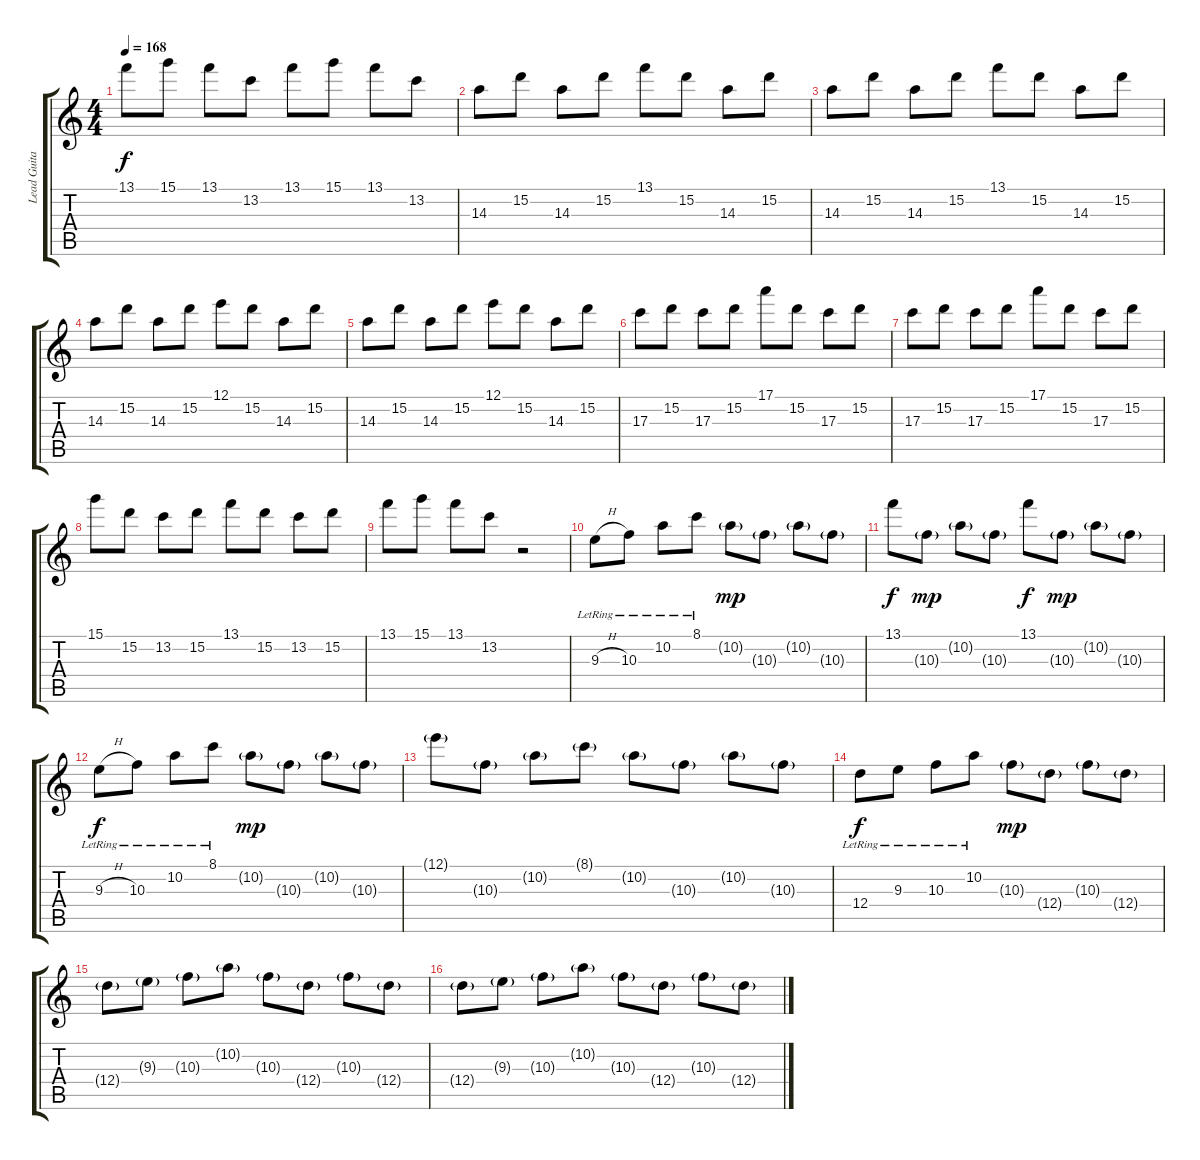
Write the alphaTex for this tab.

\track ("Lead Guitar" "Lead Guita") {instrument distortionguitar}
\staff {score tabs}
\tuning (E4 B3 G3 D3 A2 D2) {hide}
\ts (4 4)
\tempo 168
\clef g2
\ks c
13.1.8{dy f} 15.1.8 13.1.8 13.2.8 13.1.8 15.1.8 13.1.8 13.2.8 |
14.3.8 15.2.8 14.3.8 15.2.8 13.1.8 15.2.8 14.3.8 15.2.8 |
14.3.8 15.2.8 14.3.8 15.2.8 13.1.8 15.2.8 14.3.8 15.2.8 |
14.3.8 15.2.8 14.3.8 15.2.8 12.1.8 15.2.8 14.3.8 15.2.8 |
14.3.8 15.2.8 14.3.8 15.2.8 12.1.8 15.2.8 14.3.8 15.2.8 |
17.3.8 15.2.8 17.3.8 15.2.8 17.1.8 15.2.8 17.3.8 15.2.8 |
17.3.8 15.2.8 17.3.8 15.2.8 17.1.8 15.2.8 17.3.8 15.2.8 |
15.1.8 15.2.8 13.2.8 15.2.8 13.1.8 15.2.8 13.2.8 15.2.8 |
13.1.8 15.1.8 13.1.8 13.2.8 r.2 |
9.3{h lr}.8{instrument electricguitarjazz} 10.3{lr}.8 10.2{lr}.8 8.1{lr}.8 10.2{g}.8{dy mp} 10.3{g}.8 10.2{g}.8 10.3{g}.8 |
13.1.8{dy f} 10.3{g}.8{dy mp} 10.2{g}.8 10.3{g}.8 13.1.8{dy f} 10.3{g}.8{dy mp} 10.2{g}.8 10.3{g}.8 |
9.3{h lr}.8{dy f} 10.3{lr}.8 10.2{lr}.8 8.1{lr}.8 10.2{g}.8{dy mp} 10.3{g}.8 10.2{g}.8 10.3{g}.8 |
12.1{g}.8 10.3{g}.8 10.2{g}.8 8.1{g}.8 10.2{g}.8 10.3{g}.8 10.2{g}.8 10.3{g}.8 |
12.4{lr}.8{dy f} 9.3{lr}.8 10.3{lr}.8 10.2{lr}.8 10.3{g}.8{dy mp} 12.4{g}.8 10.3{g}.8 12.4{g}.8 |
12.4{g}.8 9.3{g}.8 10.3{g}.8 10.2{g}.8 10.3{g}.8 12.4{g}.8 10.3{g}.8 12.4{g}.8 |
12.4{g}.8 9.3{g}.8 10.3{g}.8 10.2{g}.8 10.3{g}.8 12.4{g}.8 10.3{g}.8 12.4{g}.8
